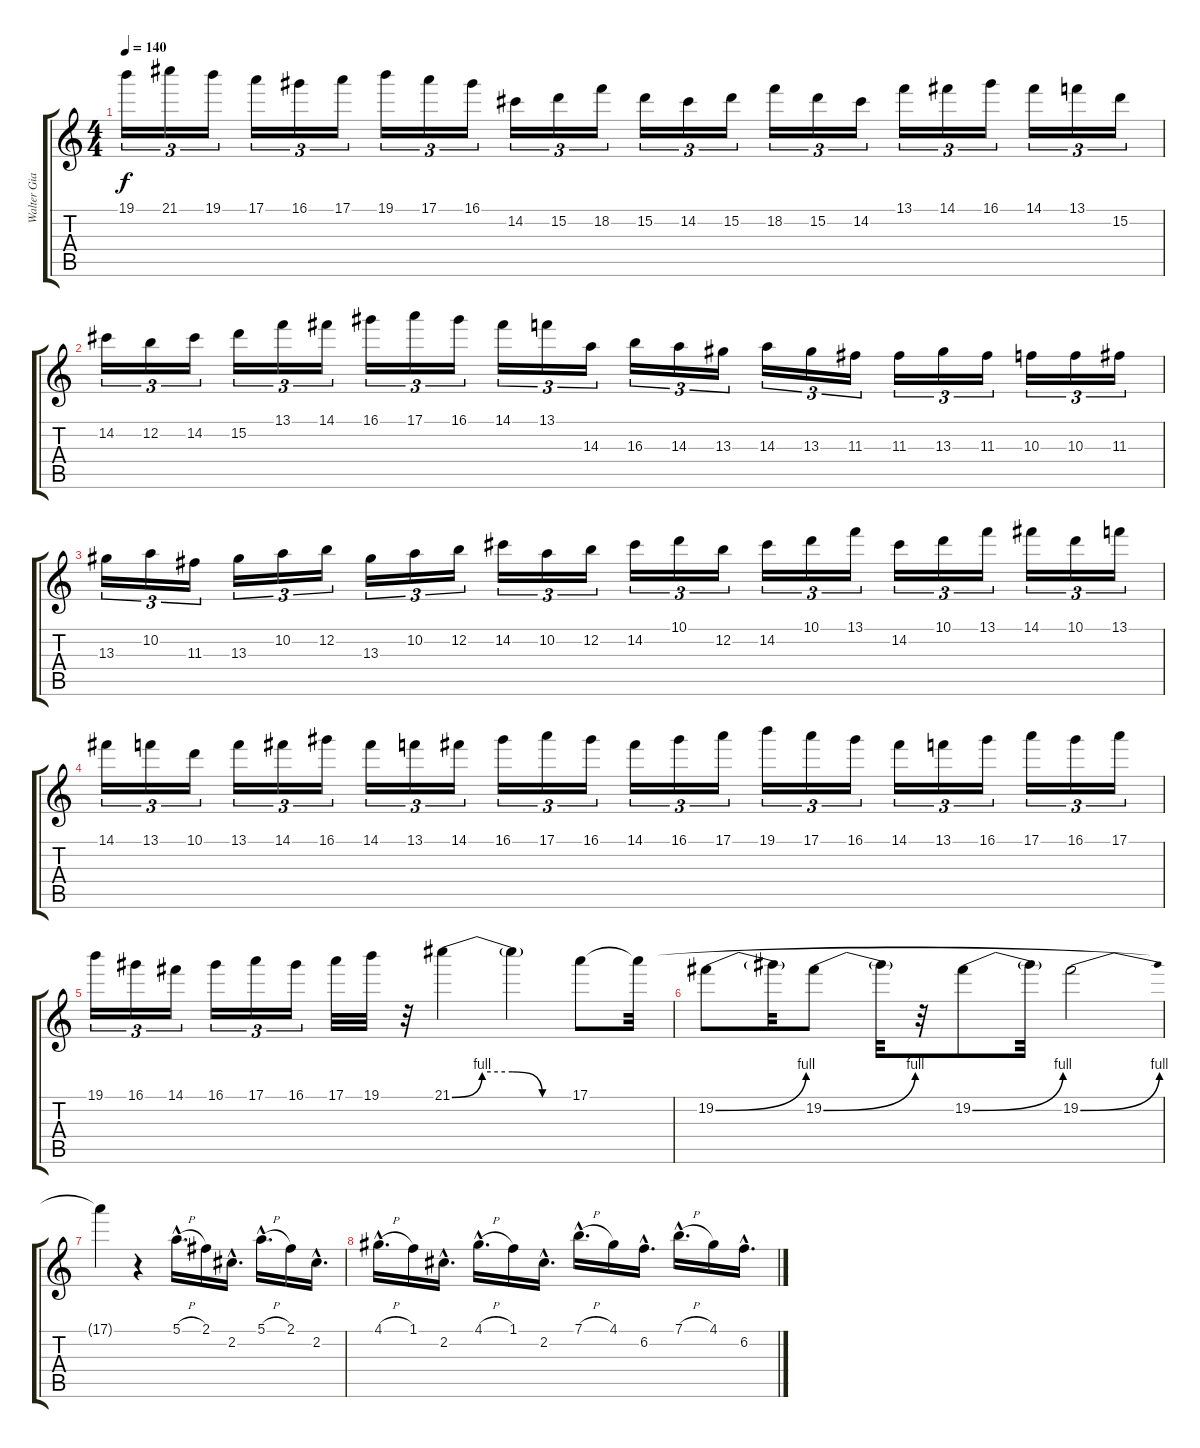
\track ("Walter Giardino" "Walter Gia") {instrument distortionguitar}
\staff {score tabs}
\tuning (E4 B3 G3 D3 A2 E2) {hide}
\ts (4 4)
\tempo 140
\clef g2
\ks c
19.1.16{tu (3 2) dy f} 21.1.16{tu (3 2)} 19.1.16{tu (3 2)} 17.1.16{tu (3 2)} 16.1.16{tu (3 2)} 17.1.16{tu (3 2)} 19.1.16{tu (3 2)} 17.1.16{tu (3 2)} 16.1.16{tu (3 2)} 14.2.16{tu (3 2)} 15.2.16{tu (3 2)} 18.2.16{tu (3 2)} 15.2.16{tu (3 2)} 14.2.16{tu (3 2)} 15.2.16{tu (3 2)} 18.2.16{tu (3 2)} 15.2.16{tu (3 2)} 14.2.16{tu (3 2)} 13.1.16{tu (3 2)} 14.1.16{tu (3 2)} 16.1.16{tu (3 2)} 14.1.16{tu (3 2)} 13.1.16{tu (3 2)} 15.2.16{tu (3 2)} |
14.2.16{tu (3 2)} 12.2.16{tu (3 2)} 14.2.16{tu (3 2)} 15.2.16{tu (3 2)} 13.1.16{tu (3 2)} 14.1.16{tu (3 2)} 16.1.16{tu (3 2)} 17.1.16{tu (3 2)} 16.1.16{tu (3 2)} 14.1.16{tu (3 2)} 13.1.16{tu (3 2)} 14.3.16{tu (3 2)} 16.3.16{tu (3 2)} 14.3.16{tu (3 2)} 13.3.16{tu (3 2)} 14.3.16{tu (3 2)} 13.3.16{tu (3 2)} 11.3.16{tu (3 2)} 11.3.16{tu (3 2)} 13.3.16{tu (3 2)} 11.3.16{tu (3 2)} 10.3.16{tu (3 2)} 10.3.16{tu (3 2)} 11.3.16{tu (3 2)} |
13.3.16{tu (3 2)} 10.2.16{tu (3 2)} 11.3.16{tu (3 2)} 13.3.16{tu (3 2)} 10.2.16{tu (3 2)} 12.2.16{tu (3 2)} 13.3.16{tu (3 2)} 10.2.16{tu (3 2)} 12.2.16{tu (3 2)} 14.2.16{tu (3 2)} 10.2.16{tu (3 2)} 12.2.16{tu (3 2)} 14.2.16{tu (3 2)} 10.1.16{tu (3 2)} 12.2.16{tu (3 2)} 14.2.16{tu (3 2)} 10.1.16{tu (3 2)} 13.1.16{tu (3 2)} 14.2.16{tu (3 2)} 10.1.16{tu (3 2)} 13.1.16{tu (3 2)} 14.1.16{tu (3 2)} 10.1.16{tu (3 2)} 13.1.16{tu (3 2)} |
14.1.16{tu (3 2)} 13.1.16{tu (3 2)} 10.1.16{tu (3 2)} 13.1.16{tu (3 2)} 14.1.16{tu (3 2)} 16.1.16{tu (3 2)} 14.1.16{tu (3 2)} 13.1.16{tu (3 2)} 14.1.16{tu (3 2)} 16.1.16{tu (3 2)} 17.1.16{tu (3 2)} 16.1.16{tu (3 2)} 14.1.16{tu (3 2)} 16.1.16{tu (3 2)} 17.1.16{tu (3 2)} 19.1.16{tu (3 2)} 17.1.16{tu (3 2)} 16.1.16{tu (3 2)} 14.1.16{tu (3 2)} 13.1.16{tu (3 2)} 16.1.16{tu (3 2)} 17.1.16{tu (3 2)} 16.1.16{tu (3 2)} 17.1.16{tu (3 2)} |
19.1.16{tu (3 2)} 16.1.16{tu (3 2)} 14.1.16{tu (3 2)} 16.1.16{tu (3 2)} 17.1.16{tu (3 2)} 16.1.16{tu (3 2)} 17.1.32 19.1.32 r.32 21.1{be (custom 0 0 15 4 30 4 45 0 60 0)}.4 21.1{t}.4 17.1.8 17.1{t}.32 |
19.2{be (bend 0 0 60 4)}.8 19.2{t}.32 19.2{be (bend 0 0 60 4)}.8 19.2{t}.32 r.32 19.2{be (bend 0 0 60 4)}.8 19.2{t}.32 19.2{be (bend 0 0 60 4)}.2 |
17.1{t}.4 r.4 5.1{h hac}.16{d} 2.1.16 2.2{hac}.16{d} 5.1{h hac}.16{d} 2.1.16 2.2{hac}.16{d} |
4.1{h hac}.16{d} 1.1.16 2.2{hac}.16{d} 4.1{h hac}.16{d} 1.1.16 2.2{hac}.16{d} 7.1{h hac}.16{d} 4.1.16 6.2{hac}.16{d} 7.1{h hac}.16{d} 4.1.16 6.2{hac}.16{d}
